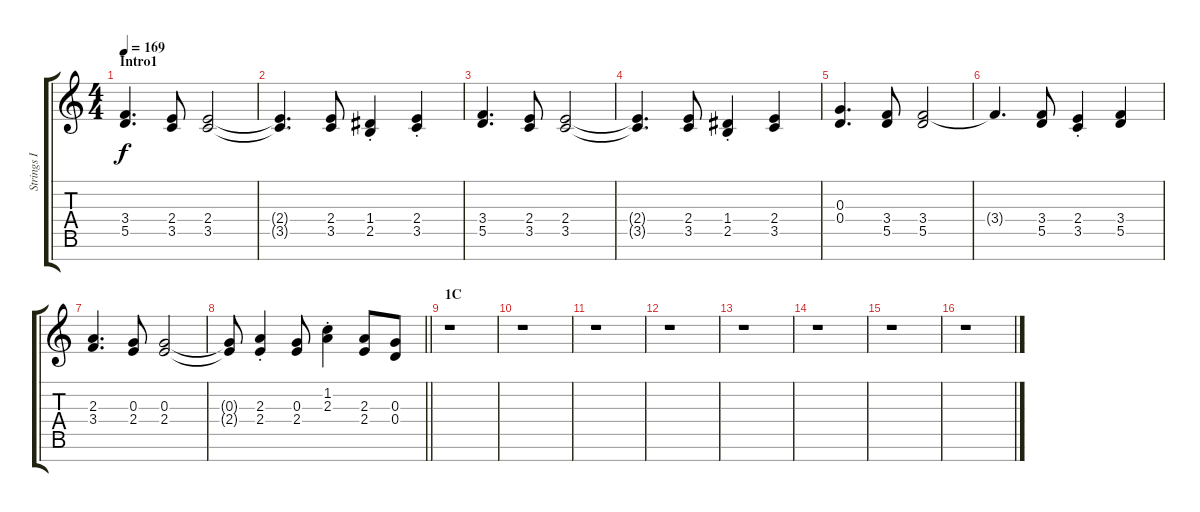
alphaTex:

\track ("Strings I" "Strings I") {instrument stringensemble1}
\staff {score tabs}
\tuning (E5 B4 G4 D4 A3 E3 B2) {hide}
\ts (4 4)
\section ("" "Intro1")
\tempo 169
\clef g2
\ks c
(3.4 5.5).4{d dy f} (2.4 3.5).8 (2.4 3.5).2 |
(2.4{t} 3.5{t}).4{d} (2.4 3.5).8 (1.4{st} 2.5{st}).4 (2.4{st} 3.5).4 |
(3.4 5.5).4{d} (2.4 3.5).8 (2.4 3.5).2 |
(2.4{t} 3.5{t}).4{d} (2.4 3.5).8 (1.4{st} 2.5{st}).4 (2.4 3.5).4 |
(0.3 0.4).4{d} (3.4 5.5).8 (3.4 5.5).2 |
3.4{t}.4{d} (3.4 5.5).8 (2.4{st} 3.5{st}).4 (3.4 5.5).4 |
(2.3 3.4).4{d} (0.3 2.4).8 (0.3 2.4).2 |
\barLineRight lightlight
(0.3{t} 2.4{t}).8 (2.3{st} 2.4{st}).4 (0.3 2.4).8 (1.2{st} 2.3{st}).4 (2.3 2.4).8 (0.3 0.4).8 |
\section ("" "1C")
r.1 |
r.1 |
r.1 |
r.1 |
r.1 |
r.1 |
r.1 |
r.1
